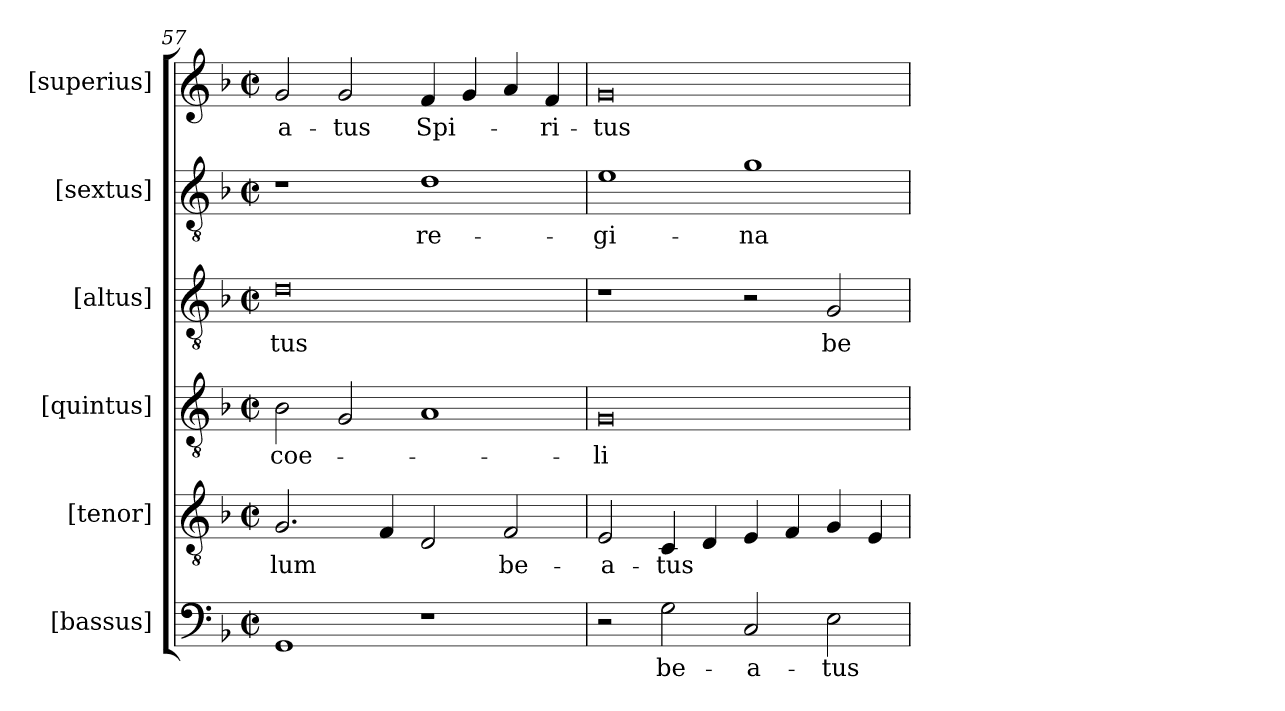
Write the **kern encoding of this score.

**kern	**text	**kern	**text	**kern	**text	**kern	**text	**kern	**text	**kern	**text
*part6	*part6	*part5	*part5	*part4	*part4	*part3	*part3	*part2	*part2	*part1	*part1
*staff6	*staff6	*staff5	*staff5	*staff4	*staff4	*staff3	*staff3	*staff2	*staff2	*staff1	*staff1
*I"[bassus]	*	*I"[tenor]	*	*I"[quintus]	*	*I"[altus]	*	*I"[sextus]	*	*I"[superius]	*
*I'[bassus]	*	*I'[tenor]	*	*I'[quintus]	*	*I'[altus]	*	*I'[sextus]	*	*I'[superius]	*
*clefF4	*	*clefGv2	*	*clefGv2	*	*clefGv2	*	*clefGv2	*	*clefG2	*
*k[b-]	*	*k[b-]	*	*k[b-]	*	*k[b-]	*	*k[b-]	*	*k[b-]	*
*F:	*	*F:	*	*F:	*	*F:	*	*F:	*	*F:	*
*M2/2	*	*M2/2	*	*M2/2	*	*M2/2	*	*M2/2	*	*M2/2	*
*met(c|)	*	*met(c|)	*	*met(c|)	*	*met(c|)	*	*met(c|)	*	*met(c|)	*
=57	=57	=57	=57	=57	=57	=57	=57	=57	=57	=57	=57
!	!	!	!LO:LY:b	!	!LO:LY:b:cj	!	!LO:LY:b:cj	!	!	!	!LO:LY:b:cj
1GG	.	2.G/	-lum	2B-\	coe-	0d	-tus	1r	.	2g/	-a-
!	!	!	!	!	!	!	!	!	!	!	!LO:LY:b:cj
.	.	.	.	2G/	.	.	.	.	.	2g/	-tus
.	.	4F/	.	.	.	.	.	.	.	.	.
!	!	!	!	!	!	!	!	!	!LO:LY:b:cj	!	!LO:LY:b:cj
1r	.	2D/	.	1A	.	.	.	1d	re-	4f/	Spi-
.	.	.	.	.	.	.	.	.	.	4g/	.
!	!	!	!LO:LY:b:cj	!	!	!	!	!	!	!	!
.	.	2F/	be-	.	.	.	.	.	.	4a/	.
!	!	!	!	!	!	!	!	!	!	!	!LO:LY:b:cj
.	.	.	.	.	.	.	.	.	.	4f/	-ri-
=58	=58	=58	=58	=58	=58	=58	=58	=58	=58	=58	=58
!	!	!	!LO:LY:b:cj	!	!LO:LY:b:cj	!	!	!	!LO:LY:b:cj	!	!LO:LY:b:cj
2r	.	2E/	-a-	0G	-li	1r	.	1e	-gi-	0g	-tus
!	!LO:LY:b:cj	!	!LO:LY:b:cj	!	!	!	!	!	!	!	!
2G\	be-	4C/	-tus	.	.	.	.	.	.	.	.
.	.	4D/	.	.	.	.	.	.	.	.	.
!	!LO:LY:b:cj	!	!	!	!	!	!	!	!LO:LY:b:cj	!	!
2C/	-a-	4E/	.	.	.	2r	.	1g	-na	.	.
.	.	4F/	.	.	.	.	.	.	.	.	.
!	!LO:LY:b:cj	!	!	!	!	!	!LO:LY:b:cj	!	!	!	!
2E\	-tus	4G/	.	.	.	2G/	be-	.	.	.	.
.	.	4E/	.	.	.	.	.	.	.	.	.
=	=	=	=	=	=	=	=	=	=	=	=
*-	*-	*-	*-	*-	*-	*-	*-	*-	*-	*-	*-
